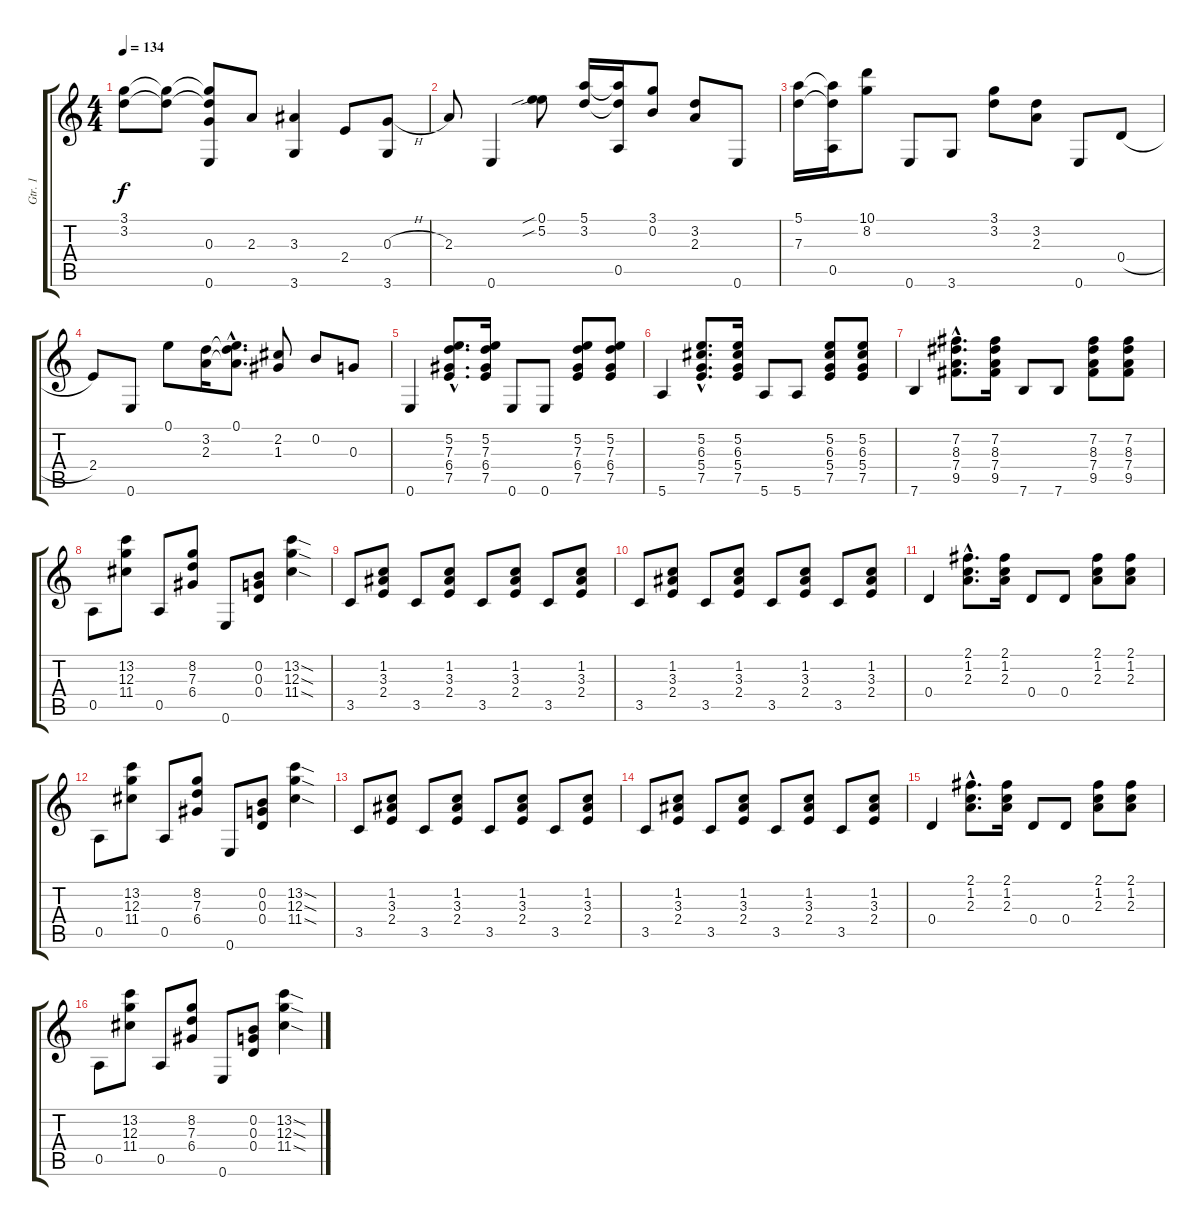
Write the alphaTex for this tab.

\track ("Gtr. 1" "Gtr. 1") {instrument overdrivenguitar}
\staff {score tabs}
\tuning (E4 B3 G3 D3 A2 E2) {hide}
\ts (4 4)
\tempo 134
\clef g2
\ks c
(3.1 3.2).8{dy f} (3.1{t} 3.2{t}).8 (3.1{t} 3.2{t} 0.3 0.6).8 2.3.8 (3.3 3.6).4 2.4.8 (0.3{h} 3.6).8 |
2.3.8 0.6.4 (0.1{sib} 5.2{sib}).8 (5.1 3.2).16 (5.1{t} 3.2{t} 0.5).16 (3.1 0.2).8 (3.2 2.3).8 0.6.8 |
(5.1 7.3).16 (5.1{t} 7.3{t} 0.5).16 (10.1 8.2).8 0.6.8 3.6.8 (3.1 3.2).8 (3.2 2.3).8 0.6.8 0.4{h}.8 |
2.4.8 0.6.8 0.1.8 (3.2 2.3).16 (0.1{hac} 3.2{hac t} 2.3{hac t}).8{d} (2.2 1.3).8 0.2.8 0.3.8 |
0.6.4 (5.2{hac} 7.3{hac} 6.4{hac} 7.5{hac}).8{d} (5.2 7.3 6.4 7.5).16 0.6.8 0.6.8 (5.2 7.3 6.4 7.5).8 (5.2 7.3 6.4 7.5).8 |
5.6.4 (5.2{hac} 6.3{hac} 5.4{hac} 7.5{hac}).8{d} (5.2 6.3 5.4 7.5).16 5.6.8 5.6.8 (5.2 6.3 5.4 7.5).8 (5.2 6.3 5.4 7.5).8 |
7.6.4 (7.2{hac} 8.3{hac} 7.4{hac} 9.5{hac}).8{d} (7.2 8.3 7.4 9.5).16 7.6.8 7.6.8 (7.2 8.3 7.4 9.5).8 (7.2 8.3 7.4 9.5).8 |
0.5.8 (13.2 12.3 11.4).8 0.5.8 (8.2 7.3 6.4).8 0.6.8 (0.2 0.3 0.4).8 (13.2{sod} 12.3{sod} 11.4{sod}).4 |
3.5.8 (1.2 3.3 2.4).8 3.5.8 (1.2 3.3 2.4).8 3.5.8 (1.2 3.3 2.4).8 3.5.8 (1.2 3.3 2.4).8 |
3.5.8 (1.2 3.3 2.4).8 3.5.8 (1.2 3.3 2.4).8 3.5.8 (1.2 3.3 2.4).8 3.5.8 (1.2 3.3 2.4).8 |
0.4.4 (2.1{hac} 1.2{hac} 2.3{hac}).8{d} (2.1 1.2 2.3).16 0.4.8 0.4.8 (2.1 1.2 2.3).8 (2.1 1.2 2.3).8 |
0.5.8 (13.2 12.3 11.4).8 0.5.8 (8.2 7.3 6.4).8 0.6.8 (0.2 0.3 0.4).8 (13.2{sod} 12.3{sod} 11.4{sod}).4 |
3.5.8 (1.2 3.3 2.4).8 3.5.8 (1.2 3.3 2.4).8 3.5.8 (1.2 3.3 2.4).8 3.5.8 (1.2 3.3 2.4).8 |
3.5.8 (1.2 3.3 2.4).8 3.5.8 (1.2 3.3 2.4).8 3.5.8 (1.2 3.3 2.4).8 3.5.8 (1.2 3.3 2.4).8 |
0.4.4 (2.1{hac} 1.2{hac} 2.3{hac}).8{d} (2.1 1.2 2.3).16 0.4.8 0.4.8 (2.1 1.2 2.3).8 (2.1 1.2 2.3).8 |
0.5.8 (13.2 12.3 11.4).8 0.5.8 (8.2 7.3 6.4).8 0.6.8 (0.2 0.3 0.4).8 (13.2{sod} 12.3{sod} 11.4{sod}).4
